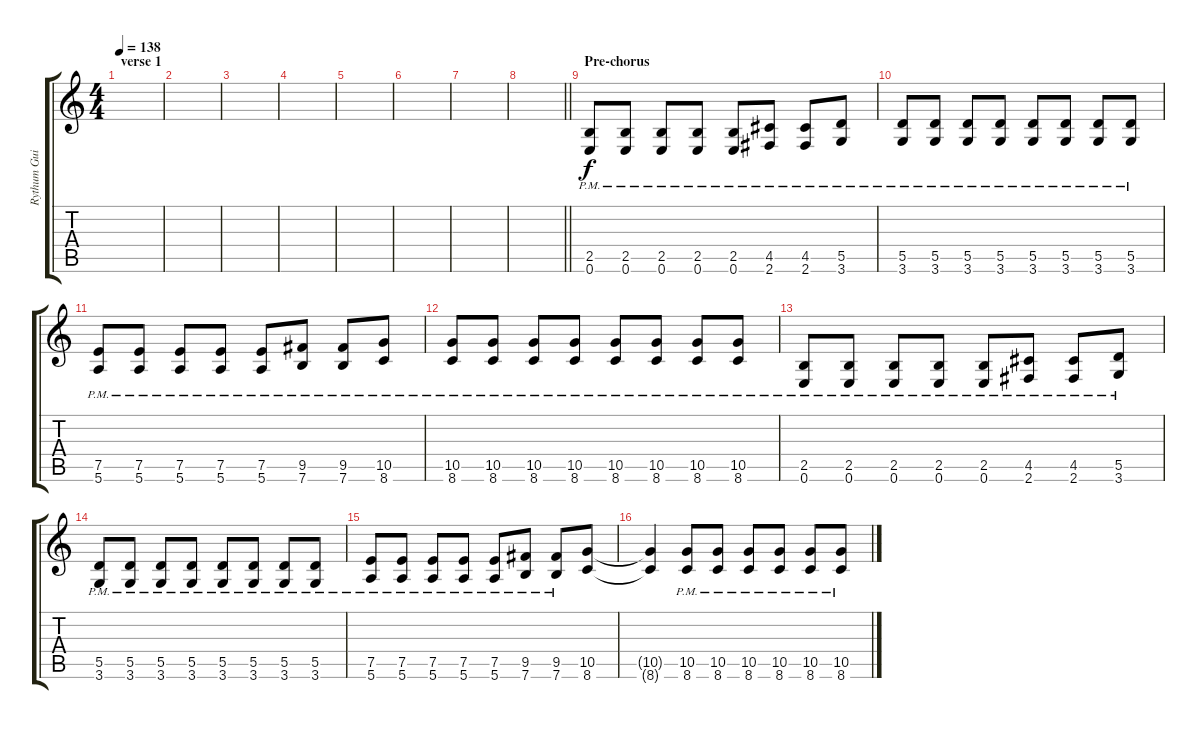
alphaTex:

\track ("Rythum Guitar" "Rythum Gui") {instrument distortionguitar}
\staff {score tabs}
\tuning (E4 B3 G3 D3 A2 E2) {hide}
\ts (4 4)
\section ("" "verse 1")
\tempo 138
\clef g2
\ks c
|
|
|
|
|
|
|
\barLineRight lightlight
|
\section ("" "Pre-chorus")
(2.5{pm} 0.6{pm}).8 (2.5{pm} 0.6{pm}).8 (2.5{pm} 0.6{pm}).8 (2.5{pm} 0.6{pm}).8 (2.5{pm} 0.6{pm}).8 (4.5{pm} 2.6{pm}).8 (4.5{pm} 2.6{pm}).8 (5.5{pm} 3.6{pm}).8 |
(5.5{pm} 3.6{pm}).8 (5.5{pm} 3.6{pm}).8 (5.5{pm} 3.6{pm}).8 (5.5{pm} 3.6{pm}).8 (5.5{pm} 3.6{pm}).8 (5.5{pm} 3.6{pm}).8 (5.5{pm} 3.6{pm}).8 (5.5{pm} 3.6{pm}).8 |
(7.5{pm} 5.6{pm}).8 (7.5{pm} 5.6{pm}).8 (7.5{pm} 5.6{pm}).8 (7.5{pm} 5.6{pm}).8 (7.5{pm} 5.6{pm}).8 (9.5{pm} 7.6{pm}).8 (9.5{pm} 7.6{pm}).8 (10.5{pm} 8.6{pm}).8 |
(10.5{pm} 8.6{pm}).8 (10.5{pm} 8.6{pm}).8 (10.5{pm} 8.6{pm}).8 (10.5{pm} 8.6{pm}).8 (10.5{pm} 8.6{pm}).8 (10.5{pm} 8.6{pm}).8 (10.5{pm} 8.6{pm}).8 (10.5{pm} 8.6{pm}).8 |
(2.5{pm} 0.6{pm}).8 (2.5{pm} 0.6{pm}).8 (2.5{pm} 0.6{pm}).8 (2.5{pm} 0.6{pm}).8 (2.5{pm} 0.6{pm}).8 (4.5{pm} 2.6{pm}).8 (4.5{pm} 2.6{pm}).8 (5.5{pm} 3.6{pm}).8 |
(5.5{pm} 3.6{pm}).8 (5.5{pm} 3.6{pm}).8 (5.5{pm} 3.6{pm}).8 (5.5{pm} 3.6{pm}).8 (5.5{pm} 3.6{pm}).8 (5.5{pm} 3.6{pm}).8 (5.5{pm} 3.6{pm}).8 (5.5{pm} 3.6{pm}).8 |
(7.5{pm} 5.6{pm}).8 (7.5{pm} 5.6{pm}).8 (7.5{pm} 5.6{pm}).8 (7.5{pm} 5.6{pm}).8 (7.5{pm} 5.6{pm}).8 (9.5{pm} 7.6{pm}).8 (9.5{pm} 7.6{pm}).8 (10.5 8.6).8 |
(10.5{t} 8.6{t}).4 (10.5{pm} 8.6{pm}).8 (10.5{pm} 8.6{pm}).8 (10.5{pm} 8.6{pm}).8 (10.5{pm} 8.6{pm}).8 (10.5{pm} 8.6{pm}).8 (10.5{pm} 8.6{pm}).8
